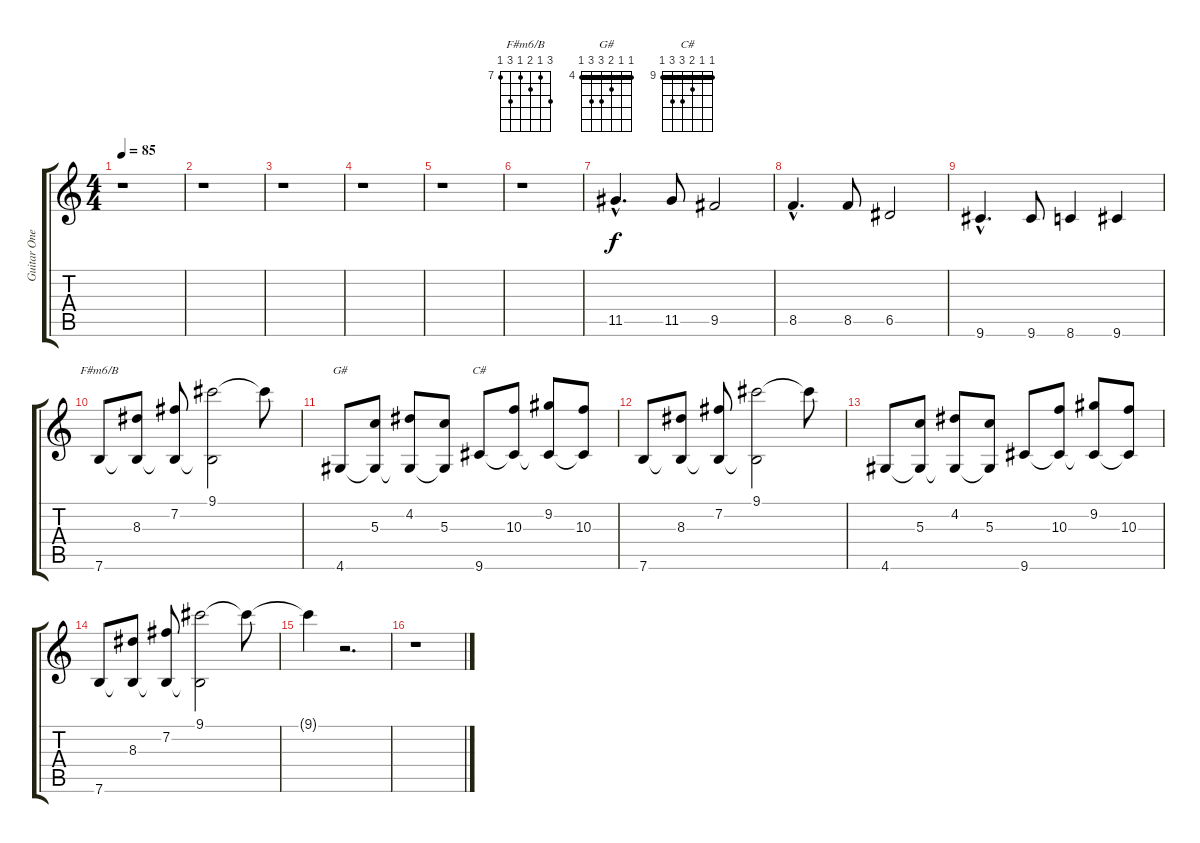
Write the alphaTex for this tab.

\track ("Guitar One" "Guitar One") {instrument electricguitarjazz}
\staff {score tabs}
\tuning (E4 B3 G3 D3 A2 E2) {hide}
\chord ("F#m6/B" 9 7 8 7 9 7) {firstfret 7}
\chord ("G#" 4 4 5 6 6 4) {firstfret 4 barre 4}
\chord ("C#" 9 9 10 11 11 9) {firstfret 9 barre 9}
\ts (4 4)
\tempo 85
\clef g2
\ks c
r.1{dy f} |
r.1 |
r.1 |
r.1 |
r.1 |
r.1 |
11.5{hac}.4{d} 11.5.8 9.5.2 |
8.5{hac}.4{d} 8.5.8 6.5.2 |
9.6{hac}.4{d} 9.6.8 8.6.4 9.6.4 |
7.6.8{ch "F#m6/B"} (8.3 7.6{t}).8 (7.2 7.6{t}).8 (9.1 7.6{t}).2 9.1{t}.8 |
4.6.8{ch "G#"} (5.3 4.6{t}).8 (4.2 4.6{t}).8 (5.3 4.6{t}).8 9.6.8{ch "C#"} (10.3 9.6{t}).8 (9.2 9.6{t}).8 (10.3 9.6{t}).8 |
7.6.8 (8.3 7.6{t}).8 (7.2 7.6{t}).8 (9.1 7.6{t}).2 9.1{t}.8 |
4.6.8 (5.3 4.6{t}).8 (4.2 4.6{t}).8 (5.3 4.6{t}).8 9.6.8 (10.3 9.6{t}).8 (9.2 9.6{t}).8 (10.3 9.6{t}).8 |
7.6.8 (8.3 7.6{t}).8 (7.2 7.6{t}).8 (9.1 7.6{t}).2 9.1{t}.8 |
9.1{t}.4 r.2{d} |
r.1
